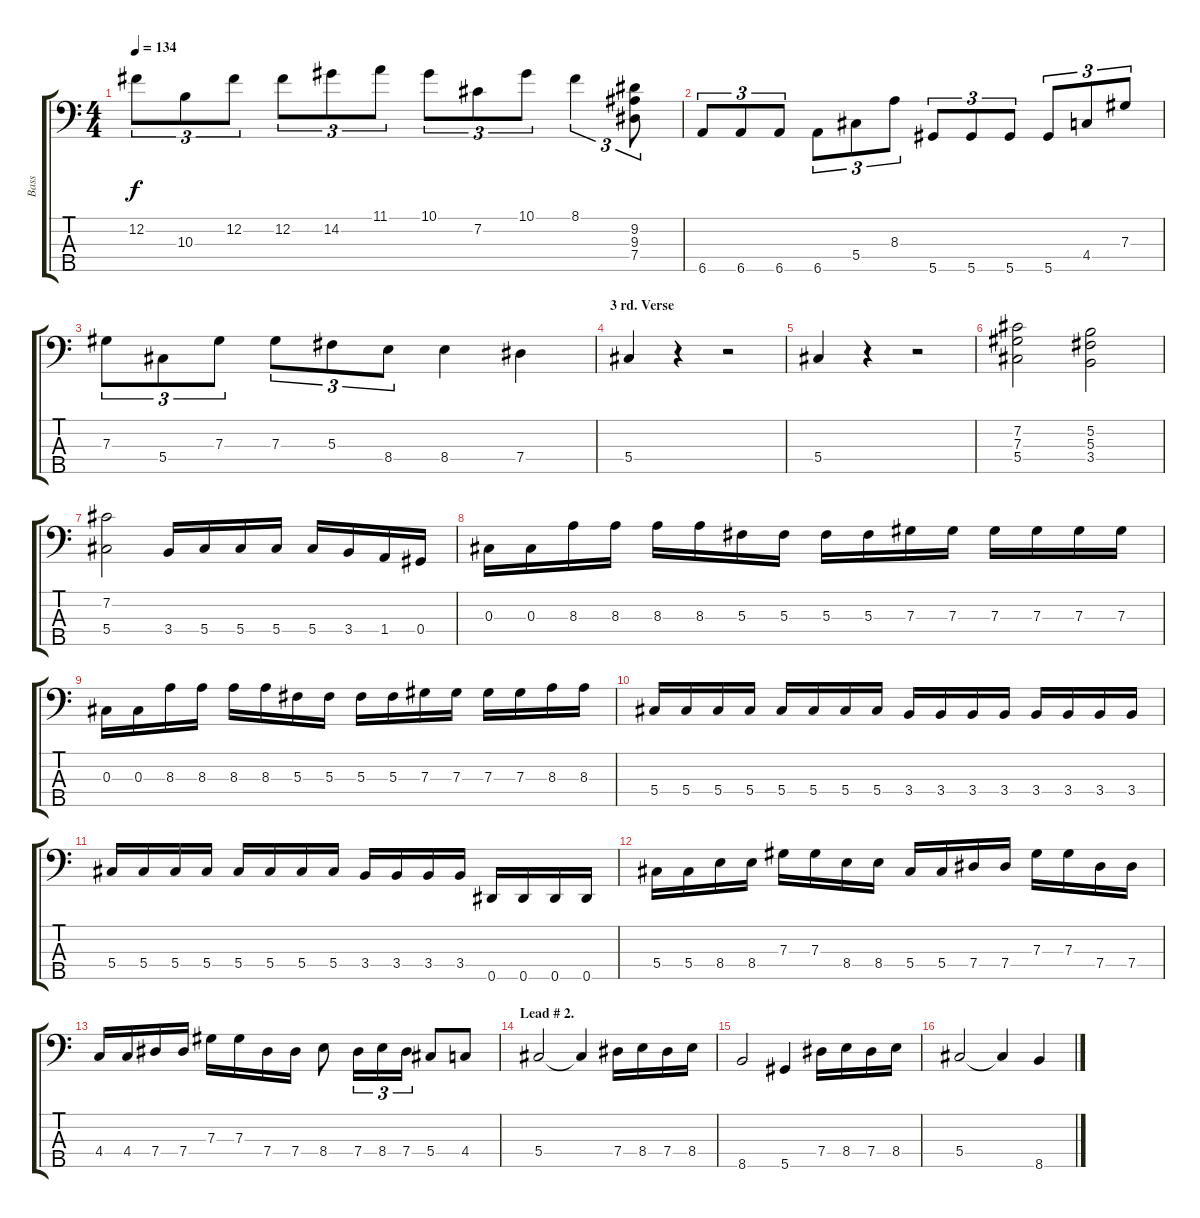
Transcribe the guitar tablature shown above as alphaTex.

\track ("Bass" "Bass") {instrument electricbasspick}
\staff {score tabs}
\tuning (Bb2 Gb2 Db2 Ab1 Eb1) {hide}
\ts (4 4)
\tempo 134
\clef f4
\ks c
12.2.8{tu (3 2) dy f} 10.3.8{tu (3 2)} 12.2.8{tu (3 2)} 12.2.8{tu (3 2)} 14.2.8{tu (3 2)} 11.1.8{tu (3 2)} 10.1.8{tu (3 2)} 7.2.8{tu (3 2)} 10.1.8{tu (3 2)} 8.1.4{tu (3 2)} (9.2 9.3 7.4).8{tu (3 2)} |
6.5.8{tu (3 2)} 6.5.8{tu (3 2)} 6.5.8{tu (3 2)} 6.5.8{tu (3 2)} 5.4.8{tu (3 2)} 8.3.8{tu (3 2)} 5.5.8{tu (3 2)} 5.5.8{tu (3 2)} 5.5.8{tu (3 2)} 5.5.8{tu (3 2)} 4.4.8{tu (3 2)} 7.3.8{tu (3 2)} |
7.3.8{tu (3 2)} 5.4.8{tu (3 2)} 7.3.8{tu (3 2)} 7.3.8{tu (3 2)} 5.3.8{tu (3 2)} 8.4.8{tu (3 2)} 8.4.4 7.4.4 |
\section ("" "3 rd. Verse")
5.4.4 r.4 r.2 |
5.4.4 r.4 r.2 |
(7.2 7.3 5.4).2 (5.2 5.3 3.4).2 |
(7.2 5.4).2 3.4.16 5.4.16 5.4.16 5.4.16 5.4.16 3.4.16 1.4.16 0.4.16 |
0.3.16 0.3.16 8.3.16 8.3.16 8.3.16 8.3.16 5.3.16 5.3.16 5.3.16 5.3.16 7.3.16 7.3.16 7.3.16 7.3.16 7.3.16 7.3.16 |
0.3.16 0.3.16 8.3.16 8.3.16 8.3.16 8.3.16 5.3.16 5.3.16 5.3.16 5.3.16 7.3.16 7.3.16 7.3.16 7.3.16 8.3.16 8.3.16 |
5.4.16 5.4.16 5.4.16 5.4.16 5.4.16 5.4.16 5.4.16 5.4.16 3.4.16 3.4.16 3.4.16 3.4.16 3.4.16 3.4.16 3.4.16 3.4.16 |
5.4.16 5.4.16 5.4.16 5.4.16 5.4.16 5.4.16 5.4.16 5.4.16 3.4.16 3.4.16 3.4.16 3.4.16 0.5.16 0.5.16 0.5.16 0.5.16 |
5.4.16 5.4.16 8.4.16 8.4.16 7.3.16 7.3.16 8.4.16 8.4.16 5.4.16 5.4.16 7.4.16 7.4.16 7.3.16 7.3.16 7.4.16 7.4.16 |
4.4.16 4.4.16 7.4.16 7.4.16 7.3.16 7.3.16 7.4.16 7.4.16 8.4.8 7.4.16{tu (3 2)} 8.4.16{tu (3 2)} 7.4.16{tu (3 2)} 5.4.8 4.4.8 |
\section ("" "Lead # 2.")
5.4.2 5.4{t}.4 7.4.16 8.4.16 7.4.16 8.4.16 |
8.5.2 5.5.4 7.4.16 8.4.16 7.4.16 8.4.16 |
5.4.2 5.4{t}.4 8.5.4
